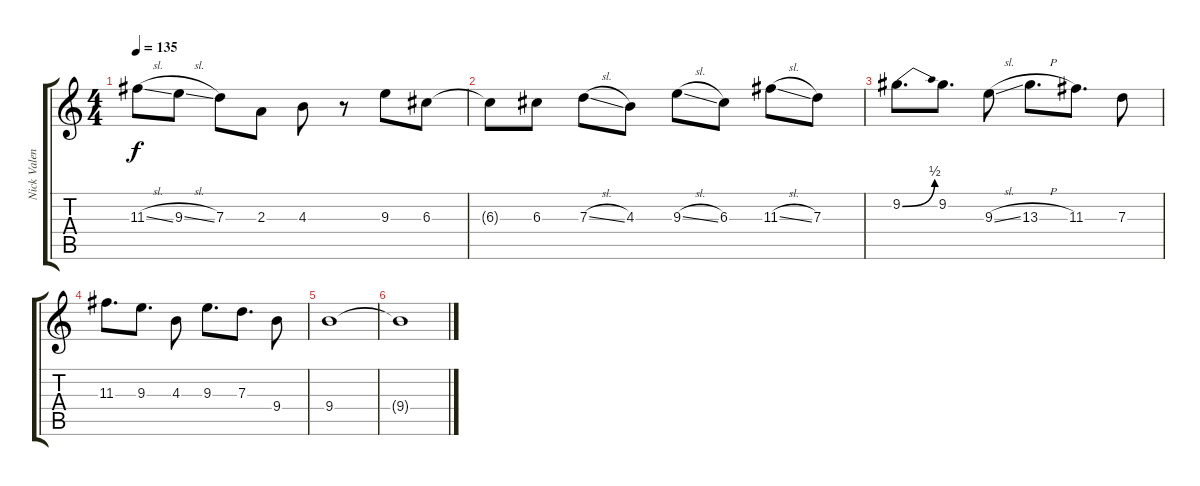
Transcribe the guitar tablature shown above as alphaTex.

\track ("Nick Valensi  (Solo)" "Nick Valen") {instrument overdrivenguitar}
\staff {score tabs}
\tuning (E4 B3 G3 D3 A2 E2) {hide}
\ts (4 4)
\tempo 135
\clef g2
\ks c
11.3{sl}.8{dy f} 9.3{sl}.8 7.3.8 2.3.8 4.3.8 r.8 9.3.8 6.3.8 |
6.3{t}.8 6.3.8 7.3{sl}.8 4.3.8 9.3{sl}.8 6.3.8 11.3{sl}.8 7.3.8 |
9.2{be (bend 0 0 60 2)}.8{d} 9.2.8{d} 9.3{sl}.8 13.3{h}.8{d} 11.3.8{d} 7.3.8 |
11.3.8{d} 9.3.8{d} 4.3.8 9.3.8{d} 7.3.8{d} 9.4.8 |
9.4.1 |
9.4{t}.1
